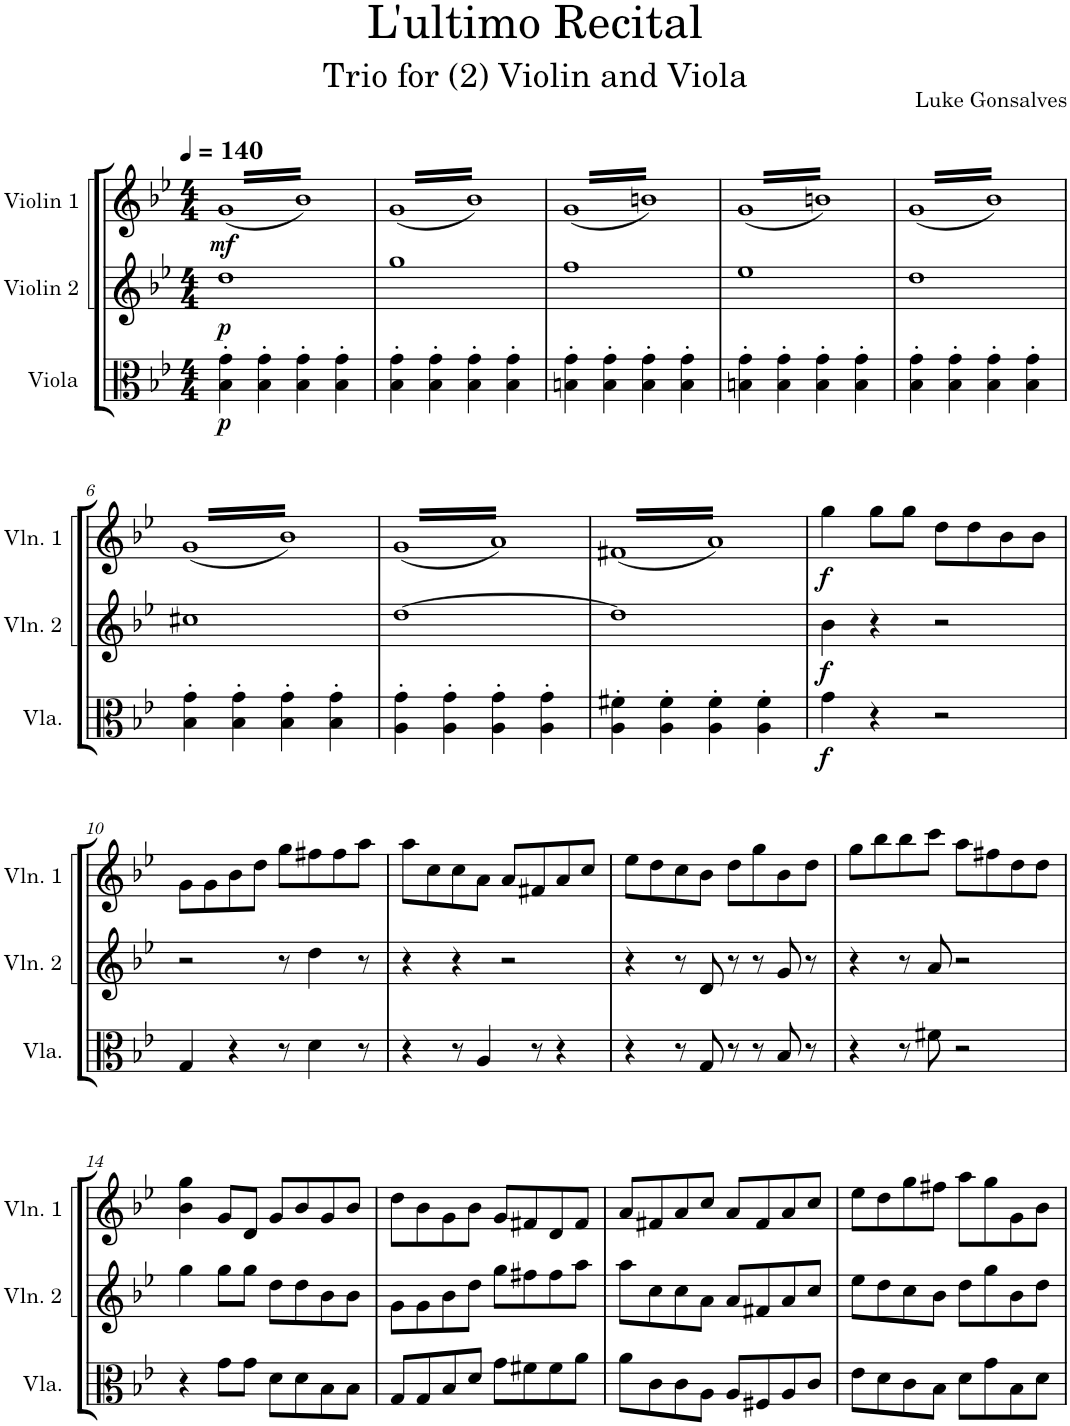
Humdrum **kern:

**kern	**dynam	**kern	**dynam	**kern	**dynam
*part3	*part3	*part2	*part2	*part1	*part1
*staff3	*staff3	*staff2	*staff2	*staff1	*staff1
*I"Viola	*	*I"Violin 2	*	*I"Violin 1	*
*I'Vla.	*	*I'Vln. 2	*	*I'Vln. 1	*
*clefC3	*	*clefG2	*	*clefG2	*
*k[b-e-]	*	*k[b-e-]	*	*k[b-e-]	*
*M4/4	*	*M4/4	*	*M4/4	*
*MM140	*	*MM140	*	*MM140	*
=1	=1	=1	=1	=1	=1
!	!LO:DY:b	!	!LO:DY:b	!	!LO:DY:b
*	*	*	*	*tremolo	*
4B-\' 4g\'	p	1dd	p	(32gLLL	mf
.	.	.	.	32b-)	.
.	.	.	.	32g	.
.	.	.	.	32b-)	.
.	.	.	.	32g	.
.	.	.	.	32b-)	.
.	.	.	.	32g	.
.	.	.	.	32b-)	.
4B-\' 4g\'	.	.	.	32g	.
.	.	.	.	32b-)	.
.	.	.	.	32g	.
.	.	.	.	32b-)	.
.	.	.	.	32g	.
.	.	.	.	32b-)	.
.	.	.	.	32g	.
.	.	.	.	32b-)	.
4B-\' 4g\'	.	.	.	32g	.
.	.	.	.	32b-)	.
.	.	.	.	32g	.
.	.	.	.	32b-)	.
.	.	.	.	32g	.
.	.	.	.	32b-)	.
.	.	.	.	32g	.
.	.	.	.	32b-)	.
4B-\' 4g\'	.	.	.	32g	.
.	.	.	.	32b-)	.
.	.	.	.	32g	.
.	.	.	.	32b-)	.
.	.	.	.	32g	.
.	.	.	.	32b-)	.
.	.	.	.	32g	.
.	.	.	.	32b-)JJJ	.
=2	=2	=2	=2	=2	=2
4B-\' 4g\'	.	1gg	.	(32gLLL	.
.	.	.	.	32b-)	.
.	.	.	.	32g	.
.	.	.	.	32b-)	.
.	.	.	.	32g	.
.	.	.	.	32b-)	.
.	.	.	.	32g	.
.	.	.	.	32b-)	.
4B-\' 4g\'	.	.	.	32g	.
.	.	.	.	32b-)	.
.	.	.	.	32g	.
.	.	.	.	32b-)	.
.	.	.	.	32g	.
.	.	.	.	32b-)	.
.	.	.	.	32g	.
.	.	.	.	32b-)	.
4B-\' 4g\'	.	.	.	32g	.
.	.	.	.	32b-)	.
.	.	.	.	32g	.
.	.	.	.	32b-)	.
.	.	.	.	32g	.
.	.	.	.	32b-)	.
.	.	.	.	32g	.
.	.	.	.	32b-)	.
4B-\' 4g\'	.	.	.	32g	.
.	.	.	.	32b-)	.
.	.	.	.	32g	.
.	.	.	.	32b-)	.
.	.	.	.	32g	.
.	.	.	.	32b-)	.
.	.	.	.	32g	.
.	.	.	.	32b-)JJJ	.
=3	=3	=3	=3	=3	=3
4Bn\' 4g\'	.	1ff	.	(32gLLL	.
.	.	.	.	32bn)	.
.	.	.	.	32g	.
.	.	.	.	32bn)	.
.	.	.	.	32g	.
.	.	.	.	32bn)	.
.	.	.	.	32g	.
.	.	.	.	32bn)	.
4B\' 4g\'	.	.	.	32g	.
.	.	.	.	32bn)	.
.	.	.	.	32g	.
.	.	.	.	32bn)	.
.	.	.	.	32g	.
.	.	.	.	32bn)	.
.	.	.	.	32g	.
.	.	.	.	32bn)	.
4B\' 4g\'	.	.	.	32g	.
.	.	.	.	32bn)	.
.	.	.	.	32g	.
.	.	.	.	32bn)	.
.	.	.	.	32g	.
.	.	.	.	32bn)	.
.	.	.	.	32g	.
.	.	.	.	32bn)	.
4B\' 4g\'	.	.	.	32g	.
.	.	.	.	32bn)	.
.	.	.	.	32g	.
.	.	.	.	32bn)	.
.	.	.	.	32g	.
.	.	.	.	32bn)	.
.	.	.	.	32g	.
.	.	.	.	32bn)JJJ	.
=4	=4	=4	=4	=4	=4
4Bn\' 4g\'	.	1ee-	.	(32gLLL	.
.	.	.	.	32bn)	.
.	.	.	.	32g	.
.	.	.	.	32bn)	.
.	.	.	.	32g	.
.	.	.	.	32bn)	.
.	.	.	.	32g	.
.	.	.	.	32bn)	.
4B\' 4g\'	.	.	.	32g	.
.	.	.	.	32bn)	.
.	.	.	.	32g	.
.	.	.	.	32bn)	.
.	.	.	.	32g	.
.	.	.	.	32bn)	.
.	.	.	.	32g	.
.	.	.	.	32bn)	.
4B\' 4g\'	.	.	.	32g	.
.	.	.	.	32bn)	.
.	.	.	.	32g	.
.	.	.	.	32bn)	.
.	.	.	.	32g	.
.	.	.	.	32bn)	.
.	.	.	.	32g	.
.	.	.	.	32bn)	.
4B\' 4g\'	.	.	.	32g	.
.	.	.	.	32bn)	.
.	.	.	.	32g	.
.	.	.	.	32bn)	.
.	.	.	.	32g	.
.	.	.	.	32bn)	.
.	.	.	.	32g	.
.	.	.	.	32bn)JJJ	.
=5	=5	=5	=5	=5	=5
4B-\' 4g\'	.	1dd	.	(32gLLL	.
.	.	.	.	32b-)	.
.	.	.	.	32g	.
.	.	.	.	32b-)	.
.	.	.	.	32g	.
.	.	.	.	32b-)	.
.	.	.	.	32g	.
.	.	.	.	32b-)	.
4B-\' 4g\'	.	.	.	32g	.
.	.	.	.	32b-)	.
.	.	.	.	32g	.
.	.	.	.	32b-)	.
.	.	.	.	32g	.
.	.	.	.	32b-)	.
.	.	.	.	32g	.
.	.	.	.	32b-)	.
4B-\' 4g\'	.	.	.	32g	.
.	.	.	.	32b-)	.
.	.	.	.	32g	.
.	.	.	.	32b-)	.
.	.	.	.	32g	.
.	.	.	.	32b-)	.
.	.	.	.	32g	.
.	.	.	.	32b-)	.
4B-\' 4g\'	.	.	.	32g	.
.	.	.	.	32b-)	.
.	.	.	.	32g	.
.	.	.	.	32b-)	.
.	.	.	.	32g	.
.	.	.	.	32b-)	.
.	.	.	.	32g	.
.	.	.	.	32b-)JJJ	.
!!LO:LB:g=z
=6	=6	=6	=6	=6	=6
4B-\' 4g\'	.	1cc#X	.	(32gLLL	.
.	.	.	.	32b-)	.
.	.	.	.	32g	.
.	.	.	.	32b-)	.
.	.	.	.	32g	.
.	.	.	.	32b-)	.
.	.	.	.	32g	.
.	.	.	.	32b-)	.
4B-\' 4g\'	.	.	.	32g	.
.	.	.	.	32b-)	.
.	.	.	.	32g	.
.	.	.	.	32b-)	.
.	.	.	.	32g	.
.	.	.	.	32b-)	.
.	.	.	.	32g	.
.	.	.	.	32b-)	.
4B-\' 4g\'	.	.	.	32g	.
.	.	.	.	32b-)	.
.	.	.	.	32g	.
.	.	.	.	32b-)	.
.	.	.	.	32g	.
.	.	.	.	32b-)	.
.	.	.	.	32g	.
.	.	.	.	32b-)	.
4B-\' 4g\'	.	.	.	32g	.
.	.	.	.	32b-)	.
.	.	.	.	32g	.
.	.	.	.	32b-)	.
.	.	.	.	32g	.
.	.	.	.	32b-)	.
.	.	.	.	32g	.
.	.	.	.	32b-)JJJ	.
=7	=7	=7	=7	=7	=7
4A\' 4g\'	.	[1dd	.	(32gLLL	.
.	.	.	.	32a)	.
.	.	.	.	32g	.
.	.	.	.	32a)	.
.	.	.	.	32g	.
.	.	.	.	32a)	.
.	.	.	.	32g	.
.	.	.	.	32a)	.
4A\' 4g\'	.	.	.	32g	.
.	.	.	.	32a)	.
.	.	.	.	32g	.
.	.	.	.	32a)	.
.	.	.	.	32g	.
.	.	.	.	32a)	.
.	.	.	.	32g	.
.	.	.	.	32a)	.
4A\' 4g\'	.	.	.	32g	.
.	.	.	.	32a)	.
.	.	.	.	32g	.
.	.	.	.	32a)	.
.	.	.	.	32g	.
.	.	.	.	32a)	.
.	.	.	.	32g	.
.	.	.	.	32a)	.
4A\' 4g\'	.	.	.	32g	.
.	.	.	.	32a)	.
.	.	.	.	32g	.
.	.	.	.	32a)	.
.	.	.	.	32g	.
.	.	.	.	32a)	.
.	.	.	.	32g	.
.	.	.	.	32a)JJJ	.
=8	=8	=8	=8	=8	=8
4A\' 4f#X\'	.	1dd]	.	(32f#XLLL	.
.	.	.	.	32a)	.
.	.	.	.	32f#X	.
.	.	.	.	32a)	.
.	.	.	.	32f#X	.
.	.	.	.	32a)	.
.	.	.	.	32f#X	.
.	.	.	.	32a)	.
4A\' 4f#\'	.	.	.	32f#X	.
.	.	.	.	32a)	.
.	.	.	.	32f#X	.
.	.	.	.	32a)	.
.	.	.	.	32f#X	.
.	.	.	.	32a)	.
.	.	.	.	32f#X	.
.	.	.	.	32a)	.
4A\' 4f#\'	.	.	.	32f#X	.
.	.	.	.	32a)	.
.	.	.	.	32f#X	.
.	.	.	.	32a)	.
.	.	.	.	32f#X	.
.	.	.	.	32a)	.
.	.	.	.	32f#X	.
.	.	.	.	32a)	.
4A\' 4f#\'	.	.	.	32f#X	.
.	.	.	.	32a)	.
.	.	.	.	32f#X	.
.	.	.	.	32a)	.
.	.	.	.	32f#X	.
.	.	.	.	32a)	.
.	.	.	.	32f#X	.
.	.	.	.	32a)JJJ	.
*	*	*	*	*Xtremolo	*
=9	=9	=9	=9	=9	=9
!	!LO:DY:b	!	!LO:DY:b	!	!LO:DY:b
4g\	f	4b-\	f	4gg\	f
.	.	.	.	.	.
.	.	.	.	.	.
.	.	.	.	.	.
.	.	.	.	.	.
.	.	.	.	.	.
.	.	.	.	.	.
.	.	.	.	.	.
4r	.	4r	.	8gg\L	.
.	.	.	.	.	.
.	.	.	.	.	.
.	.	.	.	.	.
.	.	.	.	8gg\J	.
.	.	.	.	.	.
.	.	.	.	.	.
.	.	.	.	.	.
2r	.	2r	.	8dd\L	.
.	.	.	.	8dd\	.
.	.	.	.	8b-\	.
.	.	.	.	8b-\J	.
!!LO:LB:g=z
=10	=10	=10	=10	=10	=10
4G/	.	2r	.	8g\L	.
.	.	.	.	8g\	.
4r	.	.	.	8b-\	.
.	.	.	.	8dd\J	.
8r	.	8r	.	8gg\L	.
4d\	.	4dd\	.	8ff#X\	.
.	.	.	.	8ff#\	.
8r	.	8r	.	8aa\J	.
=11	=11	=11	=11	=11	=11
4r	.	4r	.	8aa\L	.
.	.	.	.	8cc\	.
8r	.	4r	.	8cc\	.
4A/	.	.	.	8a\J	.
.	.	2r	.	8a/L	.
8r	.	.	.	8f#X/	.
4r	.	.	.	8a/	.
.	.	.	.	8cc/J	.
=12	=12	=12	=12	=12	=12
4r	.	4r	.	8ee-\L	.
.	.	.	.	8dd\	.
8r	.	8r	.	8cc\	.
8G/	.	8d/	.	8b-\J	.
8r	.	8r	.	8dd\L	.
8r	.	8r	.	8gg\	.
8B-/	.	8g/	.	8b-\	.
8r	.	8r	.	8dd\J	.
=13	=13	=13	=13	=13	=13
4r	.	4r	.	8gg\L	.
.	.	.	.	8bb-\	.
8r	.	8r	.	8bb-\	.
8f#X\	.	8a/	.	8ccc\J	.
2r	.	2r	.	8aa\L	.
.	.	.	.	8ff#X\	.
.	.	.	.	8dd\	.
.	.	.	.	8dd\J	.
!!LO:LB:g=z
=14	=14	=14	=14	=14	=14
4r	.	4gg\	.	4b-\ 4gg\	.
8g\L	.	8gg\L	.	8g/L	.
8g\J	.	8gg\J	.	8d/J	.
8d\L	.	8dd\L	.	8g/L	.
8d\	.	8dd\	.	8b-/	.
8B-\	.	8b-\	.	8g/	.
8B-\J	.	8b-\J	.	8b-/J	.
=15	=15	=15	=15	=15	=15
8G/L	.	8g\L	.	8dd\L	.
8G/	.	8g\	.	8b-\	.
8B-/	.	8b-\	.	8g\	.
8d/J	.	8dd\J	.	8b-\J	.
8g\L	.	8gg\L	.	8g/L	.
8f#X\	.	8ff#X\	.	8f#X/	.
8f#\	.	8ff#\	.	8d/	.
8a\J	.	8aa\J	.	8f#/J	.
=16	=16	=16	=16	=16	=16
8a\L	.	8aa\L	.	8a/L	.
8c\	.	8cc\	.	8f#X/	.
8c\	.	8cc\	.	8a/	.
8A\J	.	8a\J	.	8cc/J	.
8A/L	.	8a/L	.	8a/L	.
8F#X/	.	8f#X/	.	8f#/	.
8A/	.	8a/	.	8a/	.
8c/J	.	8cc/J	.	8cc/J	.
=17	=17	=17	=17	=17	=17
8e-\L	.	8ee-\L	.	8ee-\L	.
8d\	.	8dd\	.	8dd\	.
8c\	.	8cc\	.	8gg\	.
8B-\J	.	8b-\J	.	8ff#X\J	.
8d\L	.	8dd\L	.	8aa\L	.
8g\	.	8gg\	.	8gg\	.
8B-\	.	8b-\	.	8g\	.
8d\J	.	8dd\J	.	8b-\J	.
=	=	=	=	=	=
*-	*-	*-	*-	*-	*-
